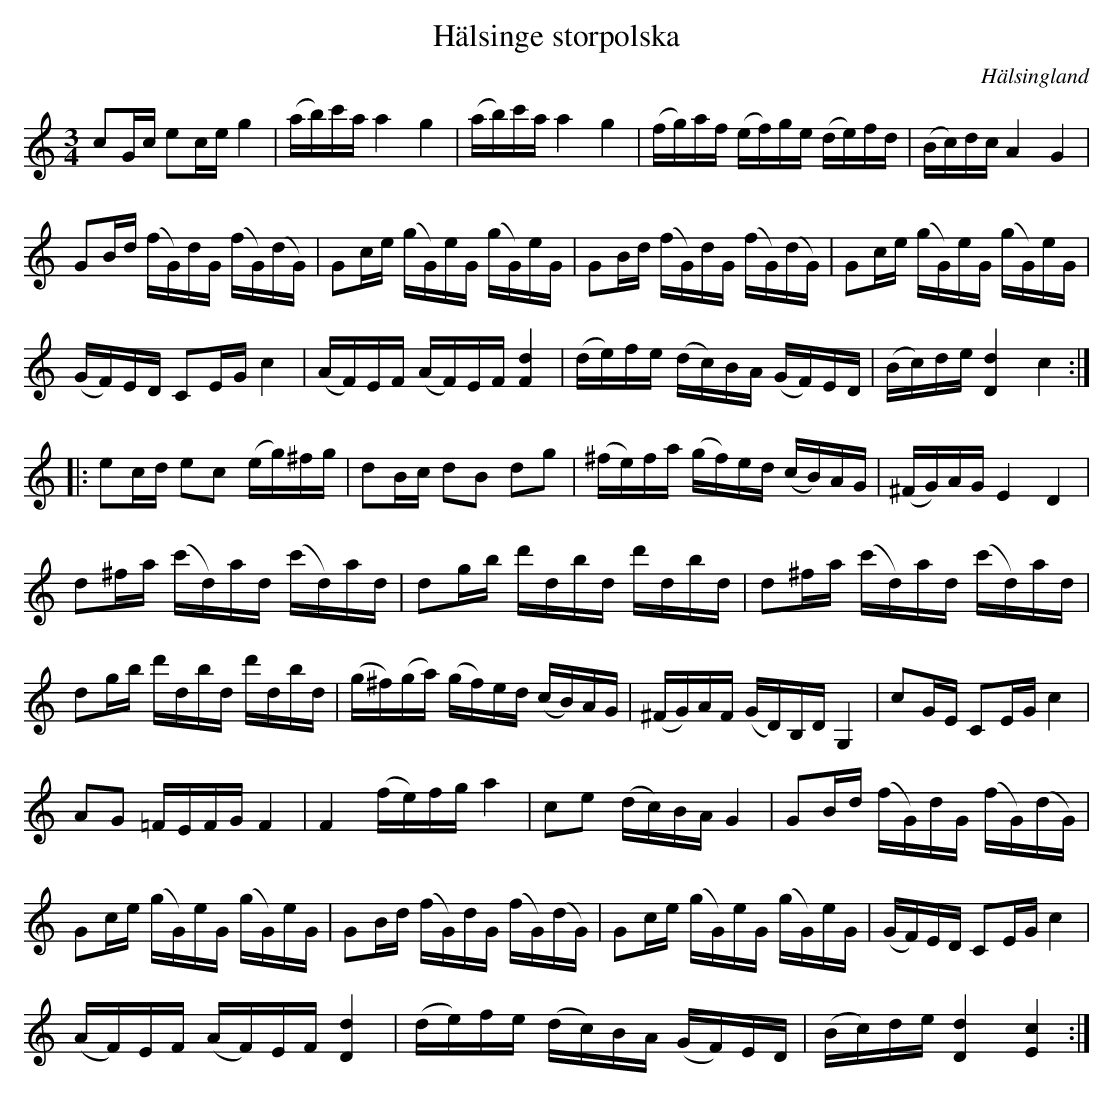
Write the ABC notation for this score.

X:1
T:Hälsinge storpolska
O:Hälsingland
L:1/16
M:3/4
K:C
V:1
c2Gc e2ce g4 | (ab)c'a a4 g4 | (ab)c'a a4 g4 | (fg)af (ef)ge (de)fd | (Bc)dc A4 G4 |
G2Bd (fG)dG (fG)(dG) | G2ce (gG)eG (gG)eG | G2Bd (fG)dG (fG)(dG) | G2ce (gG)eG (gG)eG |
(GF)ED C2EG c4 | (AF)EF (AF)EF [F4d4] | (de)fe (dc)BA (GF)ED | (Bc)de [d4D4] c4 :|
|: e2cd e2c2 (eg)^fg | d2Bc d2B2 d2g2 | (^fe)fa (gf)ed (cB)AG | (^FG)AG E4 D4 |
d2^fa (c'd)ad (c'd)ad | d2gb d'dbd d'dbd | d2^fa (c'd)ad (c'd)ad |
d2gb d'dbd d'dbd | (g^f)(ga) (gf)ed (cB)AG | (^FG)AF (GD)B,D G,4 | c2GE C2EG c4 |
A2G2 =FEFG F4 | F4 (fe)fg a4 | c2e2 (dc)BA G4 | G2Bd (fG)dG (fG)(dG) |
G2ce (gG)eG (gG)eG | G2Bd (fG)dG (fG)(dG) | G2ce (gG)eG (gG)eG | (GF)ED C2EG c4 |
(AF)EF (AF)EF [D4d4] | (de)fe (dc)BA (GF)ED | (Bc)de [d4D4] [E4c4] :|
